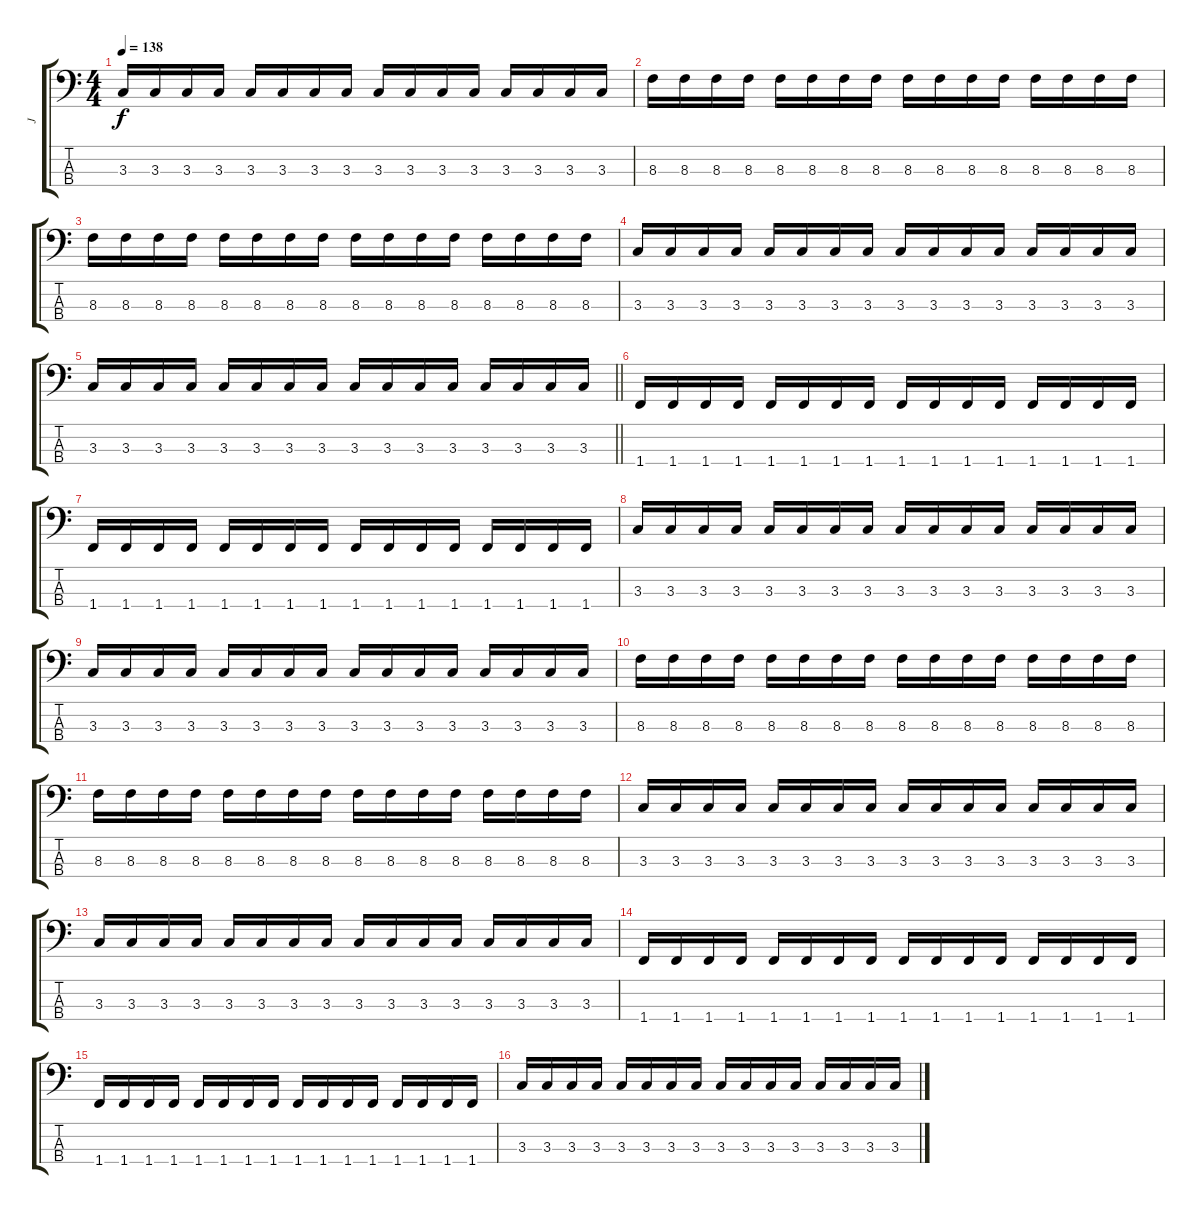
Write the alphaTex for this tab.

\track ("     J" "     J") {instrument electricbasspick}
\staff {score tabs}
\tuning (G2 D2 A1 E1) {hide}
\ts (4 4)
\tempo 138
\clef f4
\ks c
3.3.16{dy f} 3.3.16 3.3.16 3.3.16 3.3.16 3.3.16 3.3.16 3.3.16 3.3.16 3.3.16 3.3.16 3.3.16 3.3.16 3.3.16 3.3.16 3.3.16 |
8.3.16 8.3.16 8.3.16 8.3.16 8.3.16 8.3.16 8.3.16 8.3.16 8.3.16 8.3.16 8.3.16 8.3.16 8.3.16 8.3.16 8.3.16 8.3.16 |
8.3.16 8.3.16 8.3.16 8.3.16 8.3.16 8.3.16 8.3.16 8.3.16 8.3.16 8.3.16 8.3.16 8.3.16 8.3.16 8.3.16 8.3.16 8.3.16 |
3.3.16 3.3.16 3.3.16 3.3.16 3.3.16 3.3.16 3.3.16 3.3.16 3.3.16 3.3.16 3.3.16 3.3.16 3.3.16 3.3.16 3.3.16 3.3.16 |
\barLineRight lightlight
3.3.16 3.3.16 3.3.16 3.3.16 3.3.16 3.3.16 3.3.16 3.3.16 3.3.16 3.3.16 3.3.16 3.3.16 3.3.16 3.3.16 3.3.16 3.3.16 |
1.4.16 1.4.16 1.4.16 1.4.16 1.4.16 1.4.16 1.4.16 1.4.16 1.4.16 1.4.16 1.4.16 1.4.16 1.4.16 1.4.16 1.4.16 1.4.16 |
1.4.16 1.4.16 1.4.16 1.4.16 1.4.16 1.4.16 1.4.16 1.4.16 1.4.16 1.4.16 1.4.16 1.4.16 1.4.16 1.4.16 1.4.16 1.4.16 |
3.3.16 3.3.16 3.3.16 3.3.16 3.3.16 3.3.16 3.3.16 3.3.16 3.3.16 3.3.16 3.3.16 3.3.16 3.3.16 3.3.16 3.3.16 3.3.16 |
3.3.16 3.3.16 3.3.16 3.3.16 3.3.16 3.3.16 3.3.16 3.3.16 3.3.16 3.3.16 3.3.16 3.3.16 3.3.16 3.3.16 3.3.16 3.3.16 |
8.3.16 8.3.16 8.3.16 8.3.16 8.3.16 8.3.16 8.3.16 8.3.16 8.3.16 8.3.16 8.3.16 8.3.16 8.3.16 8.3.16 8.3.16 8.3.16 |
8.3.16 8.3.16 8.3.16 8.3.16 8.3.16 8.3.16 8.3.16 8.3.16 8.3.16 8.3.16 8.3.16 8.3.16 8.3.16 8.3.16 8.3.16 8.3.16 |
3.3.16 3.3.16 3.3.16 3.3.16 3.3.16 3.3.16 3.3.16 3.3.16 3.3.16 3.3.16 3.3.16 3.3.16 3.3.16 3.3.16 3.3.16 3.3.16 |
3.3.16 3.3.16 3.3.16 3.3.16 3.3.16 3.3.16 3.3.16 3.3.16 3.3.16 3.3.16 3.3.16 3.3.16 3.3.16 3.3.16 3.3.16 3.3.16 |
1.4.16 1.4.16 1.4.16 1.4.16 1.4.16 1.4.16 1.4.16 1.4.16 1.4.16 1.4.16 1.4.16 1.4.16 1.4.16 1.4.16 1.4.16 1.4.16 |
1.4.16 1.4.16 1.4.16 1.4.16 1.4.16 1.4.16 1.4.16 1.4.16 1.4.16 1.4.16 1.4.16 1.4.16 1.4.16 1.4.16 1.4.16 1.4.16 |
3.3.16 3.3.16 3.3.16 3.3.16 3.3.16 3.3.16 3.3.16 3.3.16 3.3.16 3.3.16 3.3.16 3.3.16 3.3.16 3.3.16 3.3.16 3.3.16
